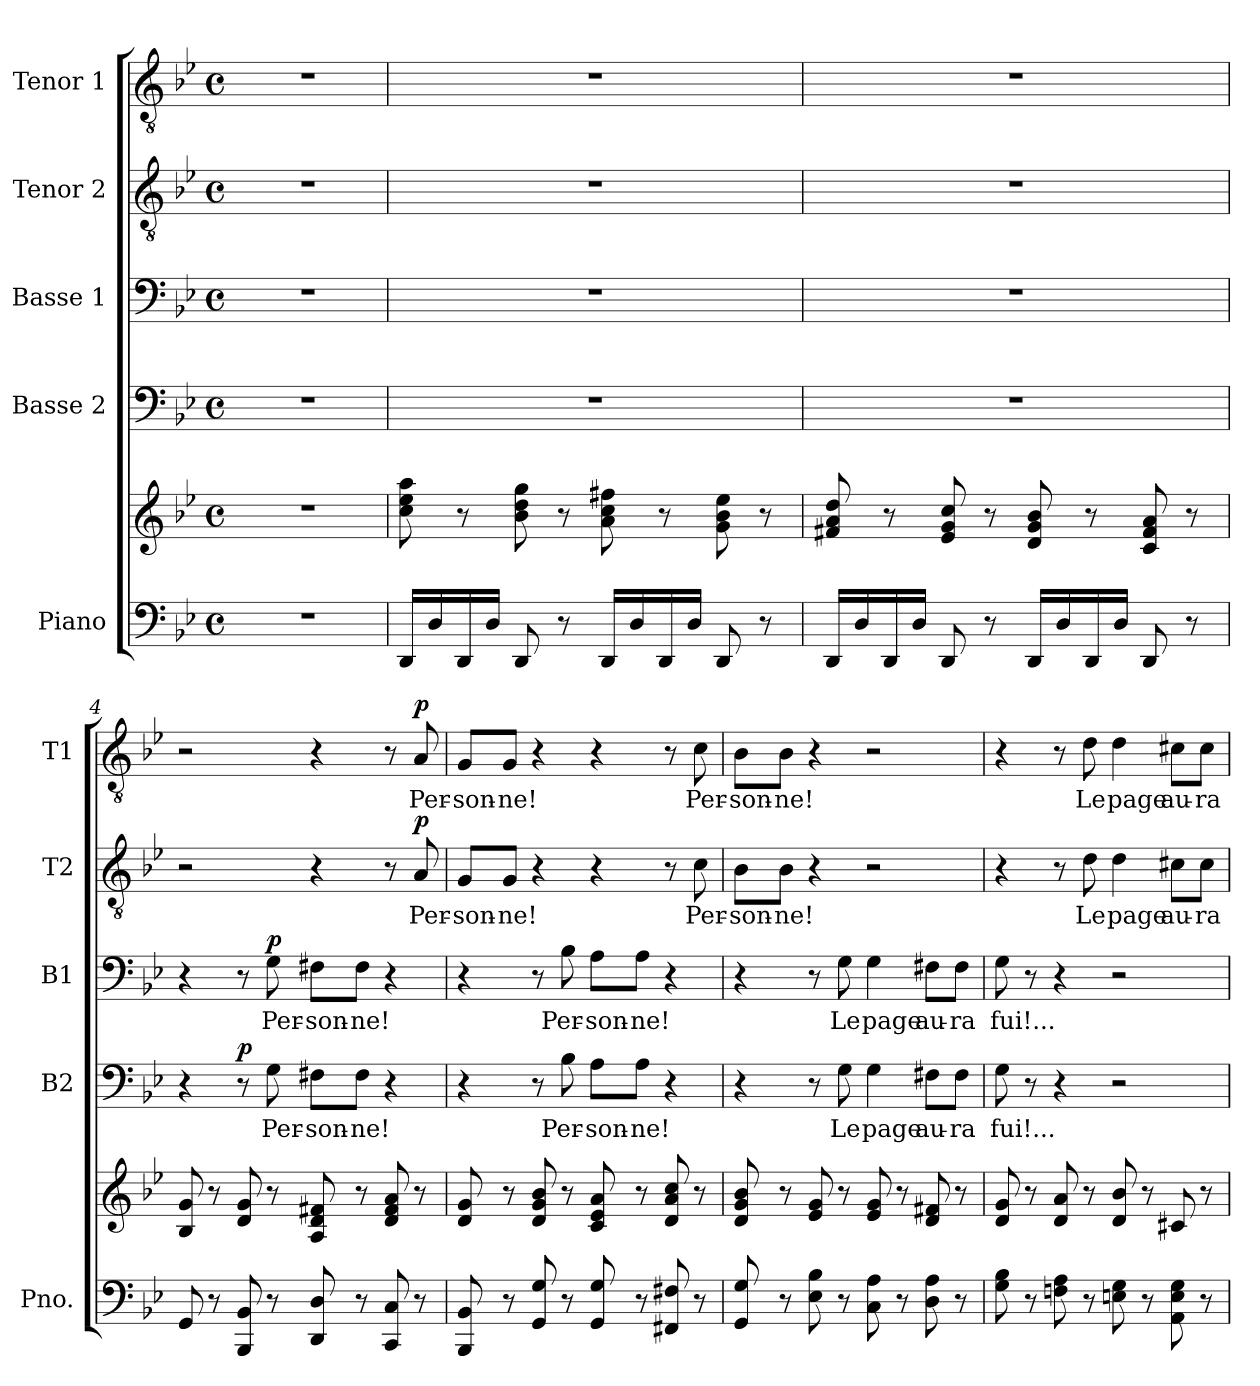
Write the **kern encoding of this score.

**kern	**kern	**kern	**text	**dynam	**kern	**text	**dynam	**kern	**text	**dynam	**kern	**text	**dynam
*part5	*part5	*part4	*part4	*part4	*part3	*part3	*part3	*part2	*part2	*part2	*part1	*part1	*part1
*staff6	*staff5	*staff4	*staff4	*staff4	*staff3	*staff3	*staff3	*staff2	*staff2	*staff2	*staff1	*staff1	*staff1
*I"Piano	*	*I"Basse 2	*	*	*I"Basse 1	*	*	*I"Tenor 2	*	*	*I"Tenor 1	*	*
*I'Pno.	*	*I'B2	*	*	*I'B1	*	*	*I'T2	*	*	*I'T1	*	*
*clefF4	*clefG2	*clefF4	*	*	*clefF4	*	*	*clefGv2	*	*	*clefGv2	*	*
*k[b-e-]	*k[b-e-]	*k[b-e-]	*	*	*k[b-e-]	*	*	*k[b-e-]	*	*	*k[b-e-]	*	*
*M4/4	*M4/4	*M4/4	*	*	*M4/4	*	*	*M4/4	*	*	*M4/4	*	*
*met(c)	*met(c)	*met(c)	*	*	*met(c)	*	*	*met(c)	*	*	*met(c)	*	*
=1	=1	=1	=1	=1	=1	=1	=1	=1	=1	=1	=1	=1	=1
1r	1r	1r	.	.	1r	.	.	1r	.	.	1r	.	.
=2	=2	=2	=2	=2	=2	=2	=2	=2	=2	=2	=2	=2	=2
16DD/LL	8cc\ 8ee-\ 8aa\	1r	.	.	1r	.	.	1r	.	.	1r	.	.
16D/	.	.	.	.	.	.	.	.	.	.	.	.	.
16DD/	8r	.	.	.	.	.	.	.	.	.	.	.	.
16D/JJ	.	.	.	.	.	.	.	.	.	.	.	.	.
8DD/	8b-\ 8dd\ 8gg\	.	.	.	.	.	.	.	.	.	.	.	.
8r	8r	.	.	.	.	.	.	.	.	.	.	.	.
16DD/LL	8a\ 8cc\ 8ff#X\	.	.	.	.	.	.	.	.	.	.	.	.
16D/	.	.	.	.	.	.	.	.	.	.	.	.	.
16DD/	8r	.	.	.	.	.	.	.	.	.	.	.	.
16D/JJ	.	.	.	.	.	.	.	.	.	.	.	.	.
8DD/	8g\ 8b-\ 8ee-\	.	.	.	.	.	.	.	.	.	.	.	.
8r	8r	.	.	.	.	.	.	.	.	.	.	.	.
=3	=3	=3	=3	=3	=3	=3	=3	=3	=3	=3	=3	=3	=3
16DD/LL	8f#X/ 8a/ 8dd/	1r	.	.	1r	.	.	1r	.	.	1r	.	.
16D/	.	.	.	.	.	.	.	.	.	.	.	.	.
16DD/	8r	.	.	.	.	.	.	.	.	.	.	.	.
16D/JJ	.	.	.	.	.	.	.	.	.	.	.	.	.
8DD/	8e-/ 8g/ 8cc/	.	.	.	.	.	.	.	.	.	.	.	.
8r	8r	.	.	.	.	.	.	.	.	.	.	.	.
16DD/LL	8d/ 8g/ 8b-/	.	.	.	.	.	.	.	.	.	.	.	.
16D/	.	.	.	.	.	.	.	.	.	.	.	.	.
16DD/	8r	.	.	.	.	.	.	.	.	.	.	.	.
16D/JJ	.	.	.	.	.	.	.	.	.	.	.	.	.
8DD/	8c/ 8f#/ 8a/	.	.	.	.	.	.	.	.	.	.	.	.
8r	8r	.	.	.	.	.	.	.	.	.	.	.	.
=4	=4	=4	=4	=4	=4	=4	=4	=4	=4	=4	=4	=4	=4
8GG/	8B-/ 8g/	4r	.	.	4r	.	.	2r	.	.	2r	.	.
8r	8r	.	.	.	.	.	.	.	.	.	.	.	.
!	!	!	!	!LO:DY:a	!	!	!	!	!	!	!	!	!
8BBB-/ 8BB-/	8d/ 8g/	8r	.	p	8r	.	.	.	.	.	.	.	.
!	!	!	!LO:LY:b	!	!	!LO:LY:b	!LO:DY:a	!	!	!	!	!	!
8r	8r	8G\	Per-	.	8G\	Per-	p	.	.	.	.	.	.
!	!	!	!LO:LY:b	!	!	!LO:LY:b	!	!	!	!	!	!	!
8DD/ 8D/	8A/ 8d/ 8f#X/	8F#X\L	-son-	.	8F#X\L	-son-	.	4r	.	.	4r	.	.
!	!	!	!LO:LY:b	!	!	!LO:LY:b	!	!	!	!	!	!	!
8r	8r	8F#\J	-ne!	.	8F#\J	-ne!	.	.	.	.	.	.	.
8CC/ 8C/	8d/ 8f#/ 8a/	4r	.	.	4r	.	.	8r	.	.	8r	.	.
!	!	!	!	!	!	!	!	!	!LO:LY:b	!LO:DY:a	!	!LO:LY:b	!LO:DY:a
8r	8r	.	.	.	.	.	.	8A/	Per-	p	8A/	Per-	p
!!LO:PB:g=z
=5	=5	=5	=5	=5	=5	=5	=5	=5	=5	=5	=5	=5	=5
!	!	!	!	!	!	!	!	!	!LO:LY:b	!	!	!LO:LY:b	!
8BBB-/ 8BB-/	8d/ 8g/	4r	.	.	4r	.	.	8G/L	-son-	.	8G/L	-son-	.
!	!	!	!	!	!	!	!	!	!LO:LY:b	!	!	!LO:LY:b	!
8r	8r	.	.	.	.	.	.	8G/J	-ne!	.	8G/J	-ne!	.
8GG/ 8G/	8d/ 8g/ 8b-/	8r	.	.	8r	.	.	4r	.	.	4r	.	.
!	!	!	!LO:LY:b	!	!	!LO:LY:b	!	!	!	!	!	!	!
8r	8r	8B-\	Per-	.	8B-\	Per-	.	.	.	.	.	.	.
!	!	!	!LO:LY:b	!	!	!LO:LY:b	!	!	!	!	!	!	!
8GG/ 8G/	8c/ 8e-/ 8a/	8A\L	-son-	.	8A\L	-son-	.	4r	.	.	4r	.	.
!	!	!	!LO:LY:b	!	!	!LO:LY:b	!	!	!	!	!	!	!
8r	8r	8A\J	-ne!	.	8A\J	-ne!	.	.	.	.	.	.	.
8FF#X/ 8F#X/	8d/ 8a/ 8cc/	4r	.	.	4r	.	.	8r	.	.	8r	.	.
!	!	!	!	!	!	!	!	!	!LO:LY:b	!	!	!LO:LY:b	!
8r	8r	.	.	.	.	.	.	8c\	Per-	.	8c\	Per-	.
=6	=6	=6	=6	=6	=6	=6	=6	=6	=6	=6	=6	=6	=6
!	!	!	!	!	!	!	!	!	!LO:LY:b	!	!	!LO:LY:b	!
8GG/ 8G/	8d/ 8g/ 8b-/	4r	.	.	4r	.	.	8B-\L	-son-	.	8B-\L	-son-	.
!	!	!	!	!	!	!	!	!	!LO:LY:b	!	!	!LO:LY:b	!
8r	8r	.	.	.	.	.	.	8B-\J	-ne!	.	8B-\J	-ne!	.
8E-\ 8B-\	8e-/ 8g/	8r	.	.	8r	.	.	4r	.	.	4r	.	.
!	!	!	!LO:LY:b	!	!	!LO:LY:b	!	!	!	!	!	!	!
8r	8r	8G\	Le	.	8G\	Le	.	.	.	.	.	.	.
!	!	!	!LO:LY:b	!	!	!LO:LY:b	!	!	!	!	!	!	!
8C\ 8A\	8e-/ 8g/	4G\	page	.	4G\	page	.	2r	.	.	2r	.	.
8r	8r	.	.	.	.	.	.	.	.	.	.	.	.
!	!	!	!LO:LY:b	!	!	!LO:LY:b	!	!	!	!	!	!	!
8D\ 8A\	8d/ 8f#X/	8F#X\L	au-	.	8F#X\L	au-	.	.	.	.	.	.	.
!	!	!	!LO:LY:b	!	!	!LO:LY:b	!	!	!	!	!	!	!
8r	8r	8F#\J	-ra	.	8F#\J	-ra	.	.	.	.	.	.	.
=7	=7	=7	=7	=7	=7	=7	=7	=7	=7	=7	=7	=7	=7
!	!	!	!LO:LY:b	!	!	!LO:LY:b	!	!	!	!	!	!	!
8G\ 8B-\	8d/ 8g/	8G\	fui!...	.	8G\	fui!...	.	4r	.	.	4r	.	.
8r	8r	8r	.	.	8r	.	.	.	.	.	.	.	.
8Fn\ 8A\	8d/ 8a/	4r	.	.	4r	.	.	8r	.	.	8r	.	.
!	!	!	!	!	!	!	!	!	!LO:LY:b	!	!	!LO:LY:b	!
8r	8r	.	.	.	.	.	.	8d\	Le	.	8d\	Le	.
!	!	!	!	!	!	!	!	!	!LO:LY:b	!	!	!LO:LY:b	!
8En\ 8G\	8d/ 8b-/	2r	.	.	2r	.	.	4d\	page	.	4d\	page	.
8r	8r	.	.	.	.	.	.	.	.	.	.	.	.
!	!	!	!	!	!	!	!	!	!LO:LY:b	!	!	!LO:LY:b	!
8AA\ 8E\ 8G\	8c#X/	.	.	.	.	.	.	8c#X\L	au-	.	8c#X\L	au-	.
!	!	!	!	!	!	!	!	!	!LO:LY:b	!	!	!LO:LY:b	!
8r	8r	.	.	.	.	.	.	8c#\J	-ra	.	8c#\J	-ra	.
=	=	=	=	=	=	=	=	=	=	=	=	=	=
*-	*-	*-	*-	*-	*-	*-	*-	*-	*-	*-	*-	*-	*-
